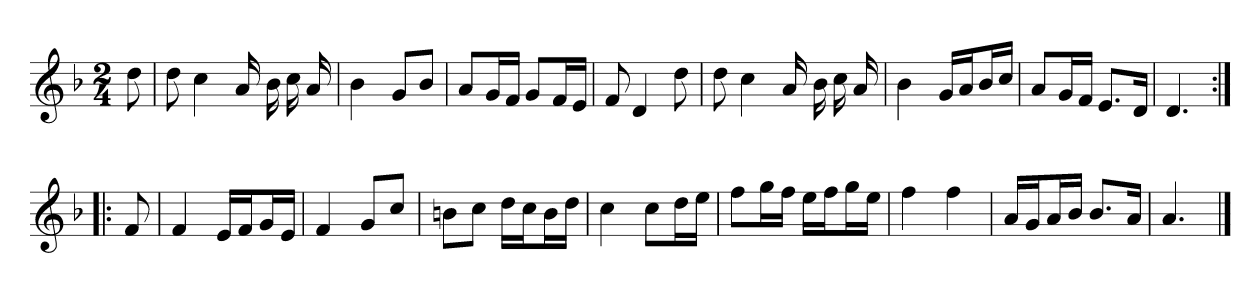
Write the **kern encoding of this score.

**kern
*part1
*staff1
*clefG2
*k[b-]
*d:
*M2/4
*MM120
=
8dd
=1
8dd
4cc
16a
16b-
16cc
16a
=2
4b-
8g/L
8b-/J
=3
8a/L
16g/L
16f/JJ
8g/L
16f/L
16e/JJ
=4
8f
4d
8dd
=5
8dd
4cc
16a
16b-
16cc
16a
=6
4b-
16g/LL
16a/J
16b-/L
16cc/JJ
=7
8a/L
16g/L
16f/JJ
8.e/L
16d/Jk
=8
4.d
=:|!|:
8f
=9
4f
16e/LL
16f/J
16g/L
16e/JJ
=10
4f
8g/L
8cc/J
=11
8bn\L
8cc\J
16dd\LL
16cc\J
16b\L
16dd\JJ
=12
4cc
8cc\L
16dd\L
16ee\JJ
=13
8ff\L
16gg\L
16ff\JJ
16ee\LL
16ff\J
16gg\L
16ee\JJ
=14
4ff
4ff
=15
16a/LL
16g/J
16a/L
16b-/JJ
8.b-/L
16a/Jk
=16
4.a
==
*-
